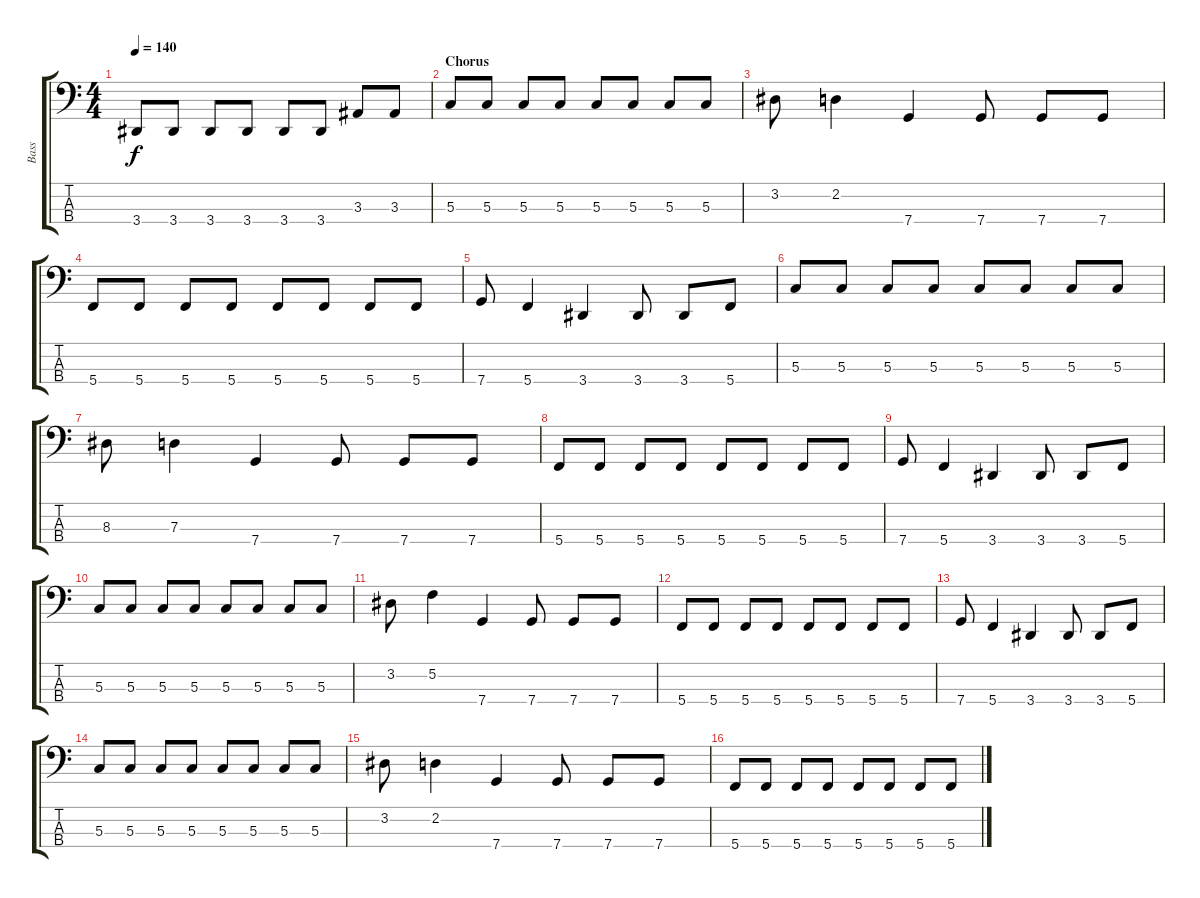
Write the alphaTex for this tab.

\track ("Bass" "Bass") {instrument electricbassfinger}
\staff {score tabs}
\tuning (F2 C2 G1 C1) {hide}
\ts (4 4)
\tempo 140
\clef f4
\ks c
3.4.8{dy f} 3.4.8 3.4.8 3.4.8 3.4.8 3.4.8 3.3.8 3.3.8 |
\section ("" "Chorus")
5.3.8 5.3.8 5.3.8 5.3.8 5.3.8 5.3.8 5.3.8 5.3.8 |
3.2.8 2.2.4 7.4.4 7.4.8 7.4.8 7.4.8 |
5.4.8 5.4.8 5.4.8 5.4.8 5.4.8 5.4.8 5.4.8 5.4.8 |
7.4.8 5.4.4 3.4.4 3.4.8 3.4.8 5.4.8 |
5.3.8 5.3.8 5.3.8 5.3.8 5.3.8 5.3.8 5.3.8 5.3.8 |
8.3.8 7.3.4 7.4.4 7.4.8 7.4.8 7.4.8 |
5.4.8 5.4.8 5.4.8 5.4.8 5.4.8 5.4.8 5.4.8 5.4.8 |
7.4.8 5.4.4 3.4.4 3.4.8 3.4.8 5.4.8 |
5.3.8 5.3.8 5.3.8 5.3.8 5.3.8 5.3.8 5.3.8 5.3.8 |
3.2.8 5.2.4 7.4.4 7.4.8 7.4.8 7.4.8 |
5.4.8 5.4.8 5.4.8 5.4.8 5.4.8 5.4.8 5.4.8 5.4.8 |
7.4.8 5.4.4 3.4.4 3.4.8 3.4.8 5.4.8 |
5.3.8 5.3.8 5.3.8 5.3.8 5.3.8 5.3.8 5.3.8 5.3.8 |
3.2.8 2.2.4 7.4.4 7.4.8 7.4.8 7.4.8 |
5.4.8 5.4.8 5.4.8 5.4.8 5.4.8 5.4.8 5.4.8 5.4.8
